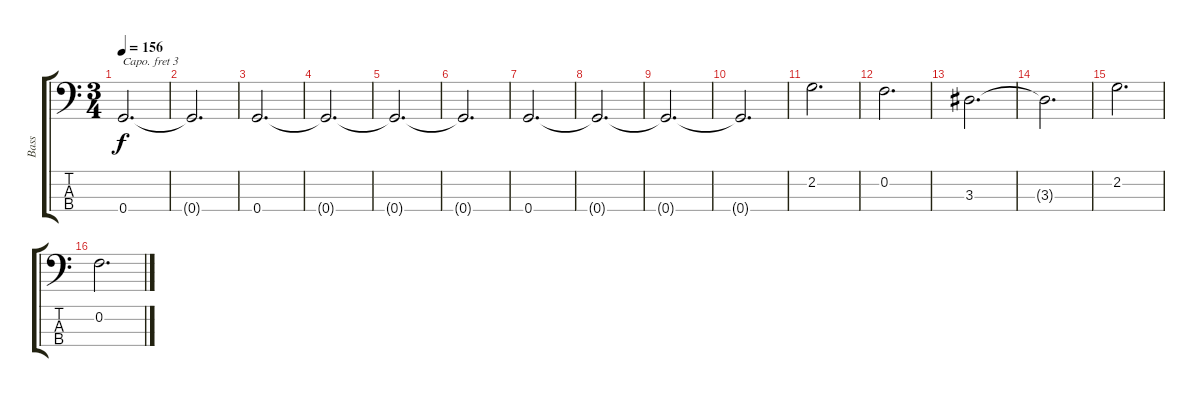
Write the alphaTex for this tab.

\track ("Bass" "Bass") {instrument electricbassfinger}
\staff {score tabs}
\capo 3
\tuning (G2 D2 A1 E1) {hide}
\ts (3 4)
\tempo 156
\clef f4
\ks c
0.4{t}.2{d dy f} |
0.4{t}.2{d} |
0.4.2{d} |
0.4{t}.2{d} |
0.4{t}.2{d} |
0.4{t}.2{d} |
0.4.2{d} |
0.4{t}.2{d} |
0.4{t}.2{d} |
0.4{t}.2{d} |
2.2.2{d} |
0.2.2{d} |
3.3.2{d} |
3.3{t}.2{d} |
2.2.2{d} |
0.2.2{d}
